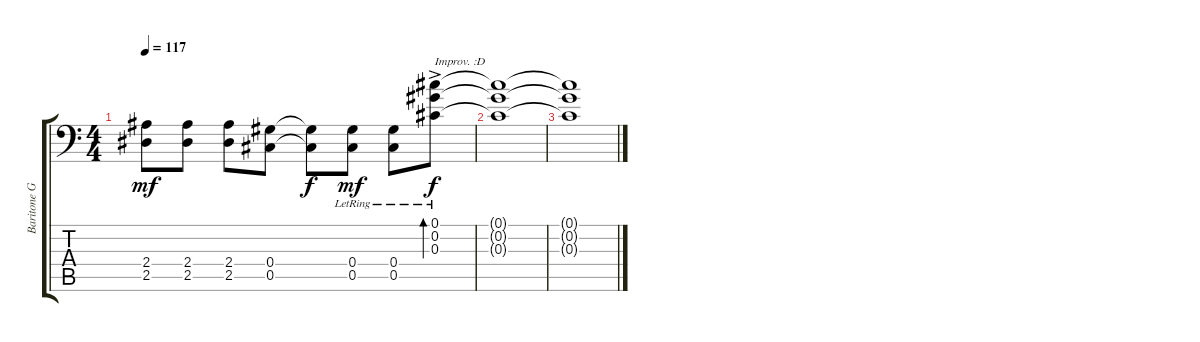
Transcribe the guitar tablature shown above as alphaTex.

\track ("Baritone Gtr. 2" "Baritone G") {instrument electricguitarclean}
\staff {score tabs}
\tuning (Db4 Ab3 Db3 Ab2 Db2 Ab1) {hide}
\ts (4 4)
\tempo 117
\clef f4
\ks c
(2.4 2.5).8{dy mf} (2.4 2.5).8 (2.4 2.5).8 (0.4 0.5).8 (0.4{t} 0.5{t}).8{dy f} (0.4{lr} 0.5{lr}).8{dy mf} (0.4{lr} 0.5{lr}).8 (0.1{ac lr} 0.2{ac lr} 0.3{ac lr}).8{bd 480 txt "Improv. :D" dy f} |
(0.1{t} 0.2{t} 0.3{t}).1 |
(0.1{t} 0.2{t} 0.3{t}).1
